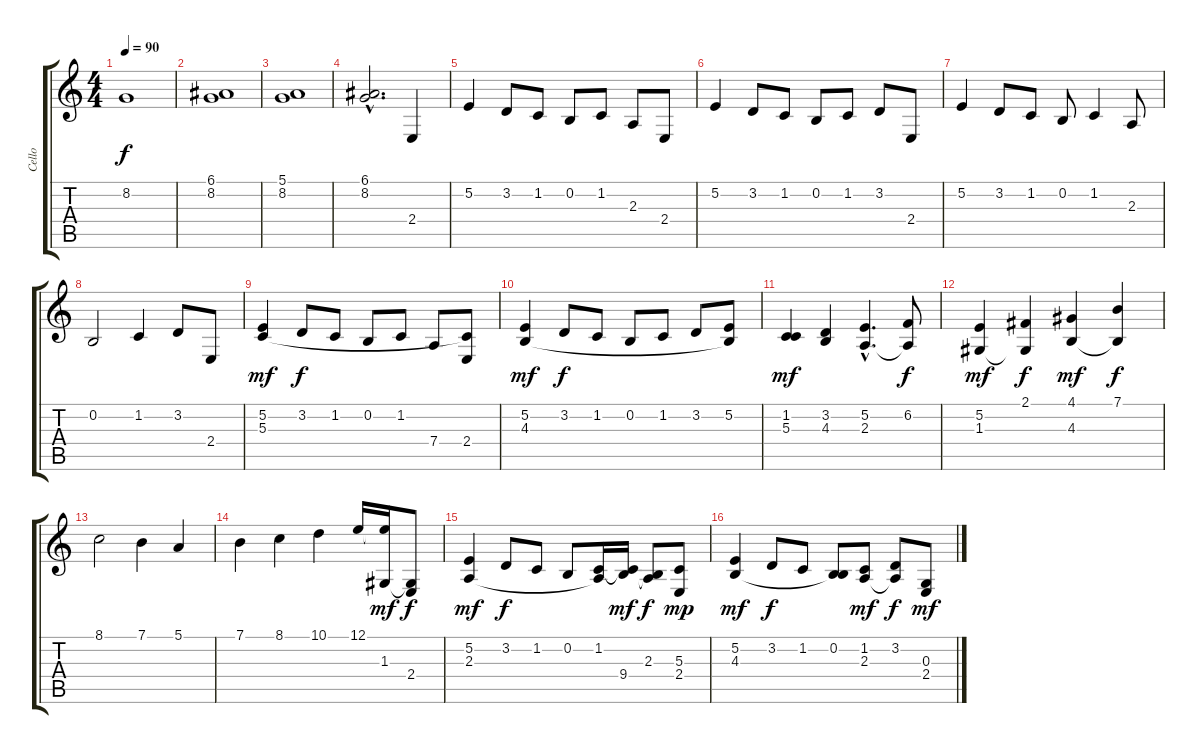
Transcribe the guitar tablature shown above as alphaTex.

\track ("Cello" "Cello") {instrument viola}
\staff {score tabs}
\tuning (E4 B3 G3 D3 A2 E2) {hide}
\ts (4 4)
\tempo 90
\clef g2
\ks c
8.2.1{dy f volume 11} |
(6.1 8.2).1 |
(5.1 8.2).1 |
(6.1{hac} 8.2{hac}).2{d} 2.4.4 |
5.2.4{volume 16} 3.2.8 1.2.8 0.2.8 1.2.8 2.3.8 2.4.8 |
5.2.4 3.2.8 1.2.8 0.2.8 1.2.8 3.2.8 2.4.8 |
5.2.4 3.2.8 1.2.8 0.2.8 1.2.4 2.3.8 |
0.2.2 1.2.4 3.2.8 2.4.8 |
(5.2 5.3).4{dy mf} 3.2.8{dy f} 1.2.8 0.2.8 1.2.8 7.4.8 (5.3{t} 2.4).8 |
(5.2 4.3).4{dy mf} 3.2.8{dy f} 1.2.8 0.2.8 1.2.8 3.2.8 (5.2 4.3{t}).8 |
(1.2 5.3).4{dy mf} (3.2 4.3).4 (5.2{hac} 2.3{hac}).4{d} (6.2 2.3{t}).8{dy f} |
(5.2 1.3).4{dy mf} (2.1 1.3{t}).4{dy f} (4.1 4.3).4{dy mf} (7.1 4.3{t}).4{dy f} |
8.1.2 7.1.4 5.1.4 |
7.1.4 8.1.4 10.1.4 12.1.16 (12.1{t} 1.3).16{dy mf} (1.3{t} 2.4).8{dy f} |
(5.2 2.3).4{dy mf volume 16} 3.2.8{dy f} 1.2.8 0.2.8 (1.2 2.3{t}).16 (1.2{t} 9.4).16{dy mf} (2.3 9.4{t}).8{dy f} (5.3 2.4).8{dy mp} |
(5.2 4.3).4{dy mf} 3.2.8{dy f} 1.2.8 (0.2 4.3{t}).8 (1.2 2.3).8{dy mf} (3.2 2.3{t}).8{dy f} (0.3 2.4).8{dy mf}
